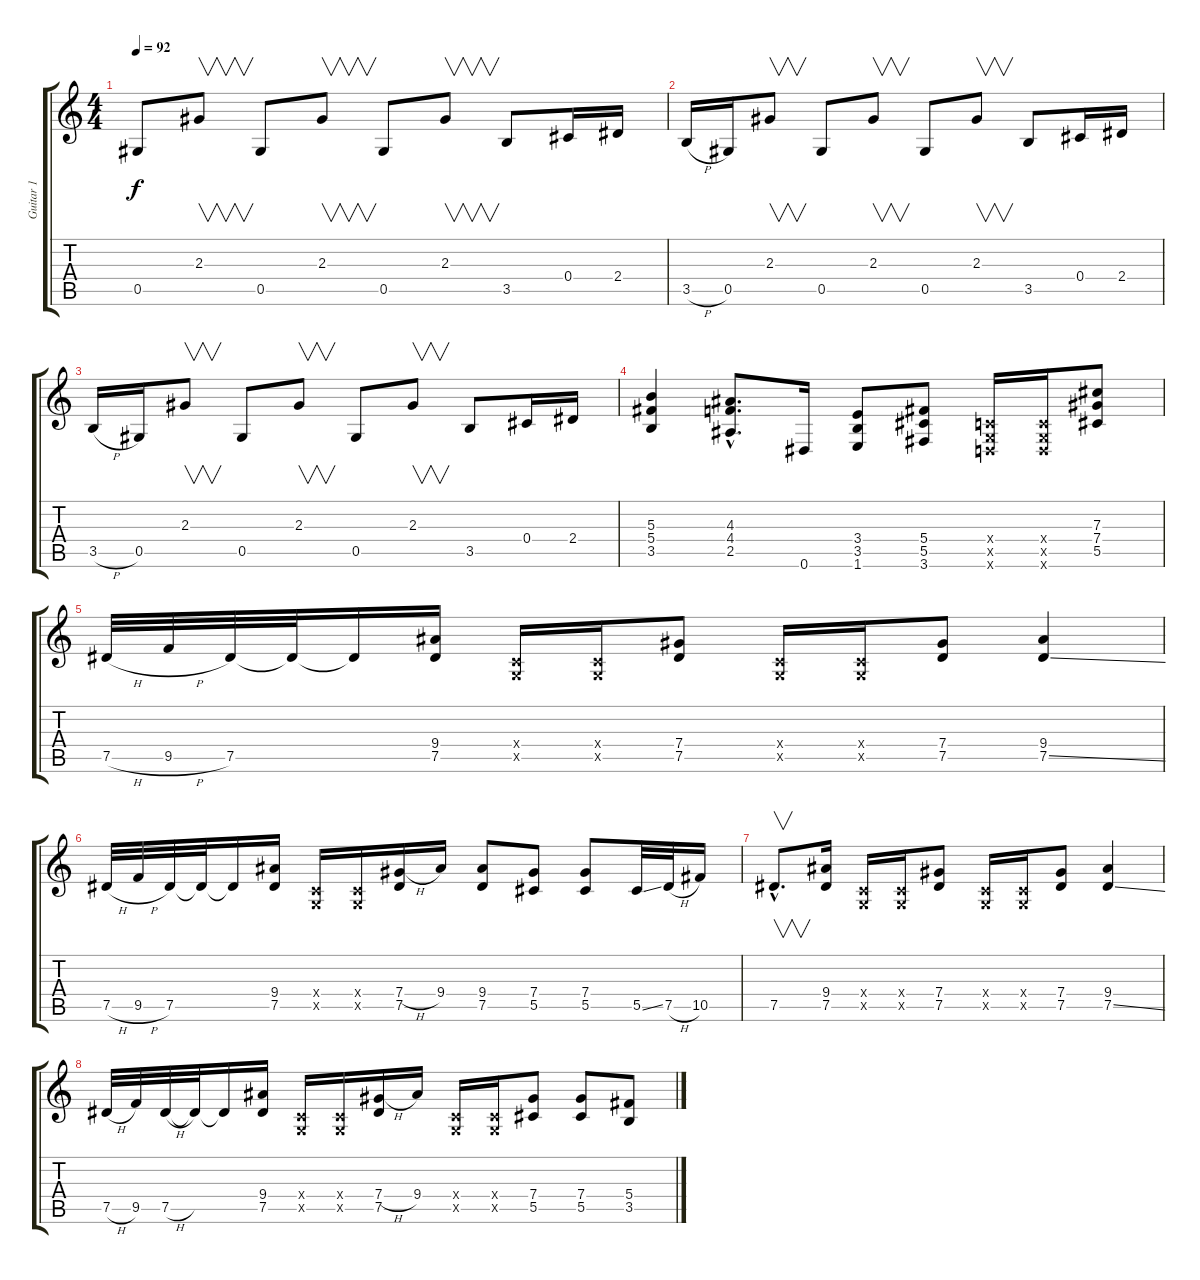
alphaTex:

\track ("Guitar 1" "Guitar 1") {instrument distortionguitar}
\staff {score tabs}
\tuning (Eb4 Bb3 Gb3 Db3 Ab2 Eb2) {hide}
\ts (4 4)
\tempo 92
\clef g2
\ks c
0.5.8{dy f} 2.3.8{v} 0.5.8 2.3.8{v} 0.5.8 2.3.8{v} 3.5.8 0.4.16 2.4.16 |
3.5{h}.16 0.5.16 2.3.8{v} 0.5.8 2.3.8{v} 0.5.8 2.3.8{v} 3.5.8 0.4.16 2.4.16 |
3.5{h}.16 0.5.16 2.3.8{v} 0.5.8 2.3.8{v} 0.5.8 2.3.8{v} 3.5.8 0.4.16 2.4.16 |
(5.3 5.4 3.5).4 (4.3{hac} 4.4{hac} 2.5{hac}).8{d} 0.6.16 (3.4 3.5 1.6).8 (5.4 5.5 3.6).8 (-1.4{x} -1.5{x} -1.6{x}).16 (-1.4{x} -1.5{x} -1.6{x}).16 (7.3 7.4 5.5).8 |
7.5{h}.32 9.5{h}.32 7.5.32 7.5{t}.32 7.5{t}.16 (9.4 7.5).16 (-1.4{x} -1.5{x}).16 (-1.4{x} -1.5{x}).16 (7.4 7.5).8 (-1.4{x} -1.5{x}).16 (-1.4{x} -1.5{x}).16 (7.4 7.5).8 (9.4 7.5{ss}).4 |
7.5{h}.32 9.5{h}.32 7.5.32 7.5{t}.32 7.5{t}.16 (9.4 7.5).16 (-1.4{x} -1.5{x}).16 (-1.4{x} -1.5{x}).16 (7.4{h} 7.5).16 9.4.16 (9.4 7.5).8 (7.4 5.5).8 (7.4 5.5).8 5.5{ss}.32 7.5{h}.32 10.5.16 |
7.5{hac}.8{v d} (9.4 7.5).16 (-1.4{x} -1.5{x}).16 (-1.4{x} -1.5{x}).16 (7.4 7.5).8 (-1.4{x} -1.5{x}).16 (-1.4{x} -1.5{x}).16 (7.4 7.5).8 (9.4 7.5{ss}).4 |
7.5{h}.32 9.5.32 7.5{h}.32 7.5{t}.32 7.5{t}.16 (9.4 7.5).16 (-1.4{x} -1.5{x}).16 (-1.4{x} -1.5{x}).16 (7.4{h} 7.5).16 9.4.16 (-1.4{x} -1.5{x}).16 (-1.4{x} -1.5{x}).16 (7.4 5.5).8 (7.4 5.5).8 (5.4 3.5).8
